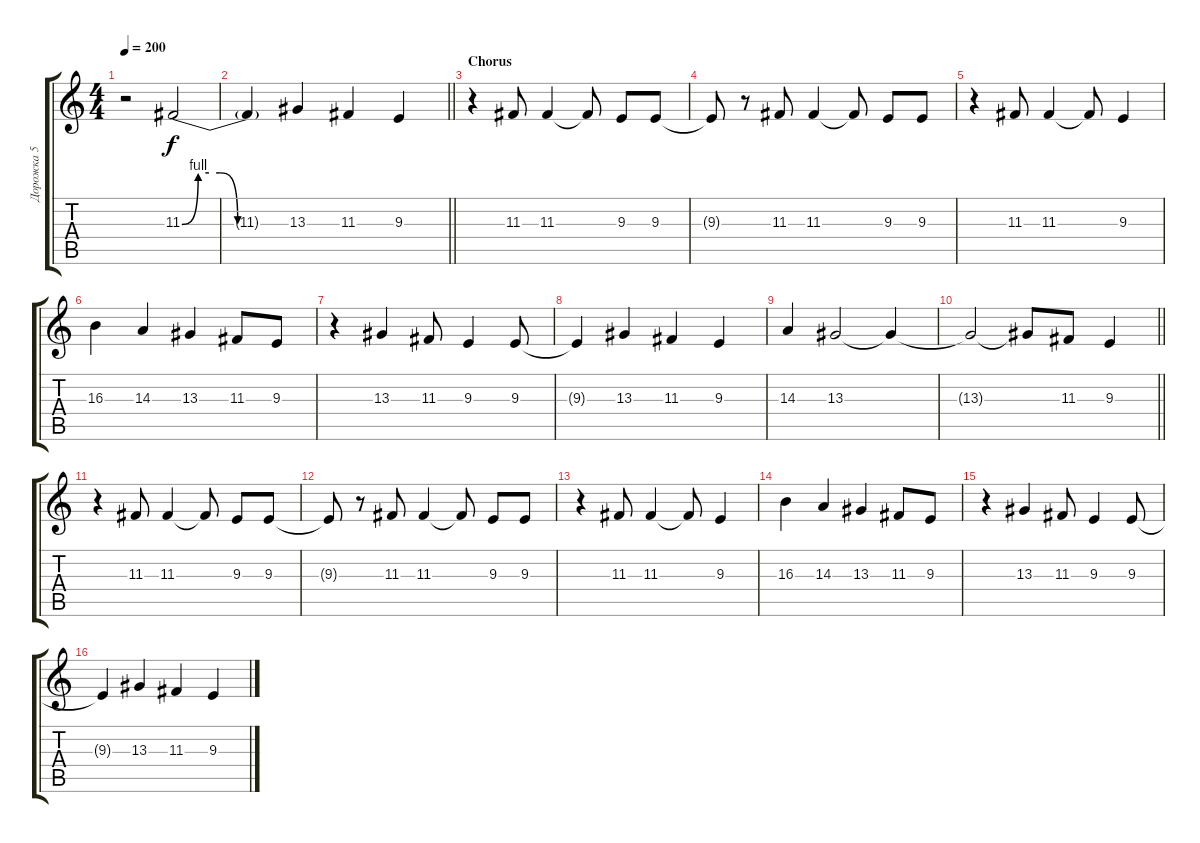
\track ("Дорожка 5" "Дорожка 5") {instrument altosax}
\staff {score tabs}
\tuning (E4 B3 G3 D3 A2 E2) {hide}
\ts (4 4)
\tempo 200
\clef g2
\ks c
r.2{dy f} 11.3{be (custom 0 0 9 4 15 4 21 4 31 0 39 0 51 0 60 0)}.2 |
\barLineRight lightlight
11.3{t}.4 13.3.4 11.3.4 9.3.4 |
\section ("" "Chorus")
r.4 11.3.8 11.3.4 11.3{t}.8 9.3.8 9.3.8 |
9.3{t}.8 r.8 11.3.8 11.3.4 11.3{t}.8 9.3.8 9.3.8 |
r.4 11.3.8 11.3.4 11.3{t}.8 9.3.4 |
16.3.4 14.3.4 13.3.4 11.3.8 9.3.8 |
r.4 13.3.4 11.3.8 9.3.4 9.3.8 |
9.3{t}.4 13.3.4 11.3.4 9.3.4 |
14.3.4 13.3.2 13.3{t}.4 |
\barLineRight lightlight
13.3{t}.2 13.3{t}.8 11.3.8 9.3.4 |
r.4 11.3.8 11.3.4 11.3{t}.8 9.3.8 9.3.8 |
9.3{t}.8 r.8 11.3.8 11.3.4 11.3{t}.8 9.3.8 9.3.8 |
r.4 11.3.8 11.3.4 11.3{t}.8 9.3.4 |
16.3.4 14.3.4 13.3.4 11.3.8 9.3.8 |
r.4 13.3.4 11.3.8 9.3.4 9.3.8 |
9.3{t}.4 13.3.4 11.3.4 9.3.4
